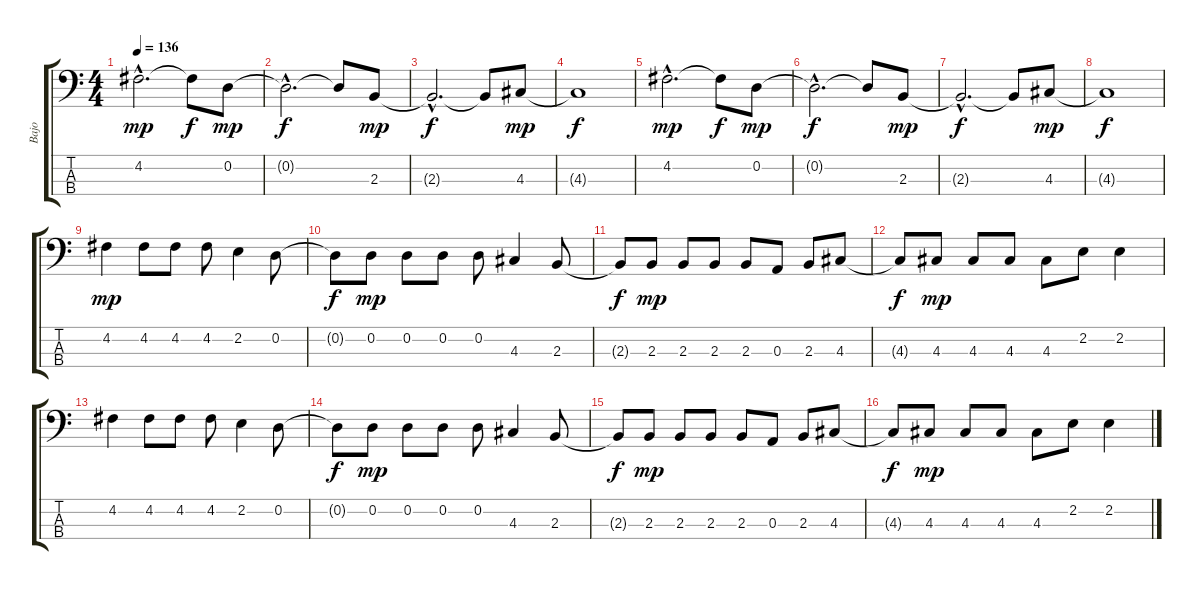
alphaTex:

\track ("Bajo" "Bajo") {instrument electricbasspick}
\staff {score tabs}
\tuning (G2 D2 A1 E1) {hide}
\ts (4 4)
\tempo 136
\clef f4
\ks c
4.2{hac}.2{d dy mp} 4.2{t}.8{dy f} 0.2.8{dy mp} |
0.2{hac t}.2{d dy f} 0.2{t}.8 2.3.8{dy mp} |
2.3{hac t}.2{d dy f} 2.3{t}.8 4.3.8{dy mp} |
4.3{t}.1{dy f} |
4.2{hac}.2{d dy mp} 4.2{t}.8{dy f} 0.2.8{dy mp} |
0.2{hac t}.2{d dy f} 0.2{t}.8 2.3.8{dy mp} |
2.3{hac t}.2{d dy f} 2.3{t}.8 4.3.8{dy mp} |
4.3{t}.1{dy f} |
4.2.4{dy mp} 4.2.8 4.2.8 4.2.8 2.2.4 0.2.8 |
0.2{t}.8{dy f} 0.2.8{dy mp} 0.2.8 0.2.8 0.2.8 4.3.4 2.3.8 |
2.3{t}.8{dy f} 2.3.8{dy mp} 2.3.8 2.3.8 2.3.8 0.3.8 2.3.8 4.3.8 |
4.3{t}.8{dy f} 4.3.8{dy mp} 4.3.8 4.3.8 4.3.8 2.2.8 2.2.4 |
4.2.4 4.2.8 4.2.8 4.2.8 2.2.4 0.2.8 |
0.2{t}.8{dy f} 0.2.8{dy mp} 0.2.8 0.2.8 0.2.8 4.3.4 2.3.8 |
2.3{t}.8{dy f} 2.3.8{dy mp} 2.3.8 2.3.8 2.3.8 0.3.8 2.3.8 4.3.8 |
4.3{t}.8{dy f} 4.3.8{dy mp} 4.3.8 4.3.8 4.3.8 2.2.8 2.2.4
